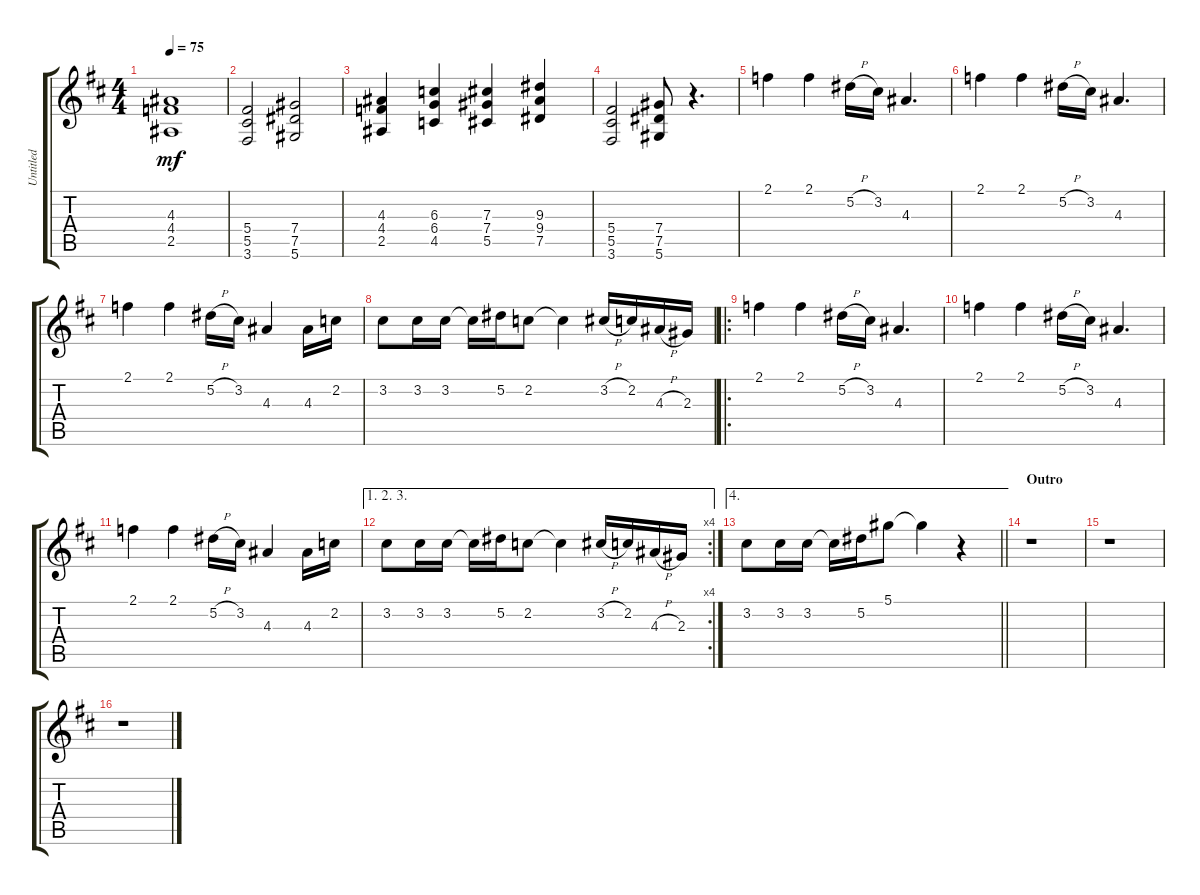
\track ("Untitled" "Untitled") {instrument distortionguitar}
\staff {score tabs}
\tuning (Eb4 Bb3 Gb3 Db3 Ab2 Eb2) {hide}
\ts (4 4)
\tempo 75
\clef g2
\ks d
(4.3 4.4 2.5).1{dy mf} |
(5.4 5.5 3.6).2 (7.4 7.5 5.6).2 |
(4.3 4.4 2.5).4 (6.3 6.4 4.5).4 (7.3 7.4 5.5).4 (9.3 9.4 7.5).4 |
(5.4 5.5 3.6).2 (7.4 7.5 5.6).8 r.4{d} |
2.1.4 2.1.4 5.2{h}.16 3.2.16 4.3.4{d} |
2.1.4 2.1.4 5.2{h}.16 3.2.16 4.3.4{d} |
2.1.4 2.1.4 5.2{h}.16 3.2.16 4.3.4 4.3.16 2.2.16 |
3.2.8 3.2.16 3.2.16 3.2{t}.16 5.2.16 2.2.8 2.2{t}.4 3.2{h}.16 2.2.16 4.3{h}.16 2.3.16 |
\ro
2.1.4 2.1.4 5.2{h}.16 3.2.16 4.3.4{d} |
2.1.4 2.1.4 5.2{h}.16 3.2.16 4.3.4{d} |
2.1.4 2.1.4 5.2{h}.16 3.2.16 4.3.4 4.3.16 2.2.16 |
\ae (1 2 3)
\rc 4
3.2.8 3.2.16 3.2.16 3.2{t}.16 5.2.16 2.2.8 2.2{t}.4 3.2{h}.16 2.2.16 4.3{h}.16 2.3.16 |
\ae 4
\barLineRight lightlight
3.2.8 3.2.16 3.2.16 3.2{t}.16 5.2.16 5.1.8 5.1{t}.4 r.4 |
\section ("" "Outro")
r.1 |
r.1 |
r.1
